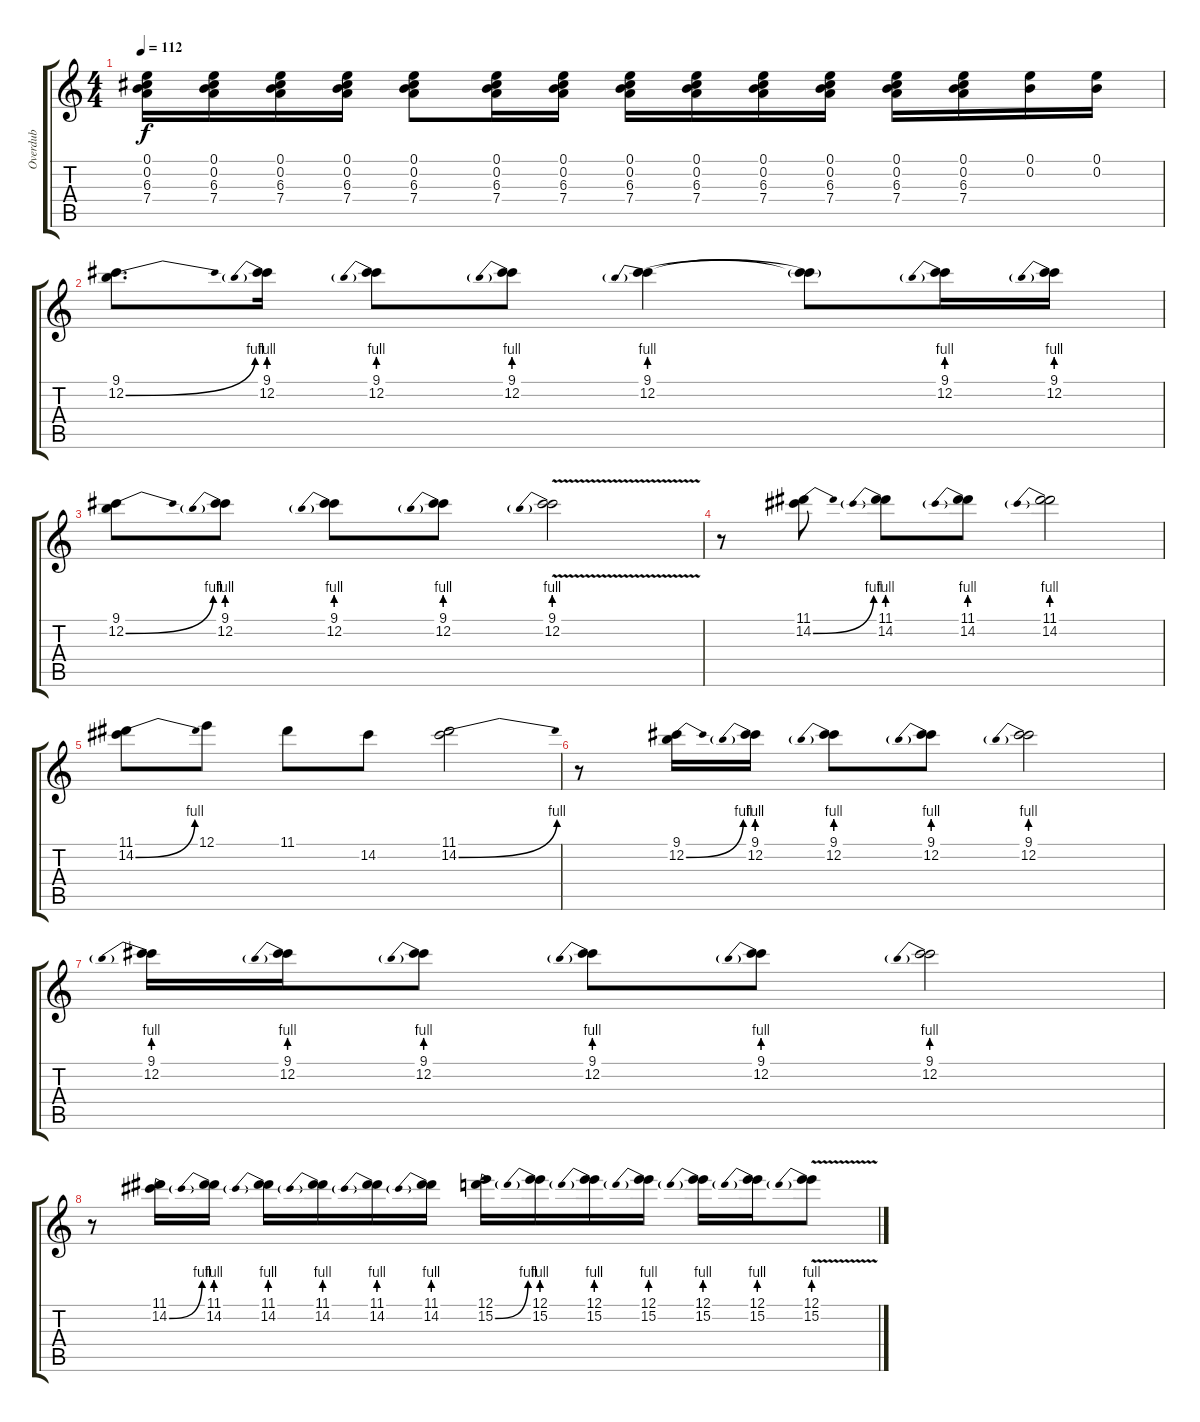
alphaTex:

\track ("Overdub" "Overdub") {instrument fretlessbass}
\staff {score tabs}
\tuning (E4 B3 G3 D3 A2 E2) {hide}
\ts (4 4)
\tempo 112
\clef g2
\ks c
(0.1 0.2 6.3 7.4).16{dy f} (0.1 0.2 6.3 7.4).16 (0.1 0.2 6.3 7.4).16 (0.1 0.2 6.3 7.4).16 (0.1 0.2 6.3 7.4).8 (0.1 0.2 6.3 7.4).16 (0.1 0.2 6.3 7.4).16 (0.1 0.2 6.3 7.4).16 (0.1 0.2 6.3 7.4).16 (0.1 0.2 6.3 7.4).16 (0.1 0.2 6.3 7.4).16 (0.1 0.2 6.3 7.4).16 (0.1 0.2 6.3 7.4).16 (0.1 0.2).16 (0.1 0.2).16 |
(9.1 12.2{be (bend 0 0 60 4)}).8{d} (9.1 12.2{be (prebend 0 4 60 4)}).16 (9.1 12.2{be (prebend 0 4 60 4)}).8 (9.1 12.2{be (prebend 0 4 60 4)}).8 (9.1 12.2{be (prebend 0 4 60 4)}).4 (9.1{t} 12.2{t}).8 (9.1 12.2{be (prebend 0 4 60 4)}).16 (9.1 12.2{be (prebend 0 4 60 4)}).16 |
(9.1 12.2{be (bend 0 0 60 4)}).8 (9.1 12.2{be (prebend 0 4 60 4)}).8 (9.1 12.2{be (prebend 0 4 60 4)}).8 (9.1 12.2{be (prebend 0 4 60 4)}).8 (9.1{v} 12.2{be (prebend 0 4 60 4) v}).2 |
r.8 (11.1 14.2{be (bend 0 0 60 4)}).8 (11.1 14.2{be (prebend 0 4 60 4)}).8 (11.1 14.2{be (prebend 0 4 60 4)}).8 (11.1 14.2{be (prebend 0 4 60 4)}).2 |
(11.1 14.2{be (bend 0 0 60 4)}).8 12.1.8 11.1.8 14.2.8 (11.1 14.2{be (bend 0 0 60 4)}).2 |
r.8 (9.1 12.2{be (bend 0 0 60 4)}).16 (9.1 12.2{be (prebend 0 4 60 4)}).16 (9.1 12.2{be (prebend 0 4 60 4)}).8 (9.1 12.2{be (prebend 0 4 60 4)}).8 (9.1 12.2{be (prebend 0 4 60 4)}).2 |
(9.1 12.2{be (prebend 0 4 60 4)}).16 (9.1 12.2{be (prebend 0 4 60 4)}).16 (9.1 12.2{be (prebend 0 4 60 4)}).8 (9.1 12.2{be (prebend 0 4 60 4)}).8 (9.1 12.2{be (prebend 0 4 60 4)}).8 (9.1 12.2{be (prebend 0 4 60 4)}).2 |
r.8 (11.1 14.2{be (bend 0 0 60 4)}).16 (11.1 14.2{be (prebend 0 4 60 4)}).16 (11.1 14.2{be (prebend 0 4 60 4)}).16 (11.1 14.2{be (prebend 0 4 60 4)}).16 (11.1 14.2{be (prebend 0 4 60 4)}).16 (11.1 14.2{be (prebend 0 4 60 4)}).16 (12.1 15.2{be (bend 0 0 60 4)}).16 (12.1 15.2{be (prebend 0 4 60 4)}).16 (12.1 15.2{be (prebend 0 4 60 4)}).16 (12.1 15.2{be (prebend 0 4 60 4)}).16 (12.1 15.2{be (prebend 0 4 60 4)}).16 (12.1 15.2{be (prebend 0 4 60 4)}).16 (12.1{v} 15.2{be (prebend 0 4 60 4) v}).8
